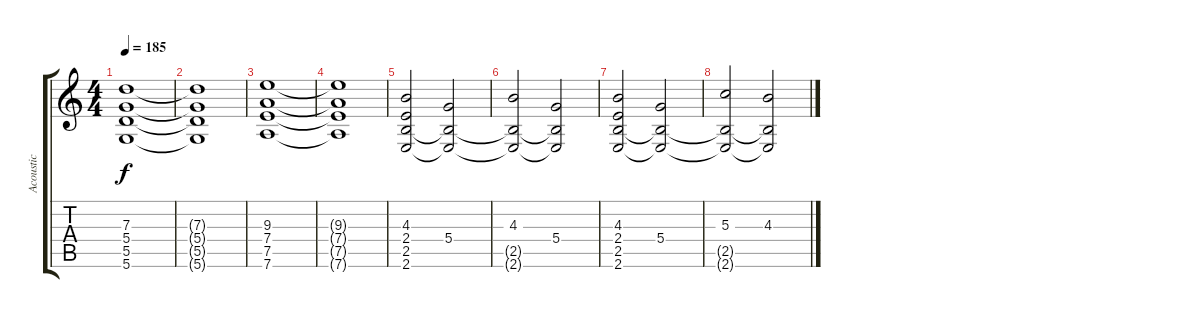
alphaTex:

\track ("Acoustic" "Acoustic") {instrument electricguitarclean}
\staff {score tabs}
\tuning (E4 B3 G3 D3 A2 D2) {hide}
\ts (4 4)
\tempo 185
\clef g2
\ks c
(7.3 5.4 5.5 5.6).1{dy f} |
(7.3{t} 5.4{t} 5.5{t} 5.6{t}).1 |
(9.3 7.4 7.5 7.6).1 |
(9.3{t} 7.4{t} 7.5{t} 7.6{t}).1 |
(4.3 2.4 2.5 2.6).2 (5.4 2.5{t} 2.6{t}).2 |
(4.3 2.5{t} 2.6{t}).2 (5.4 2.5{t} 2.6{t}).2 |
(4.3 2.4 2.5 2.6).2 (5.4 2.5{t} 2.6{t}).2 |
(5.3 2.5{t} 2.6{t}).2 (4.3 2.5{t} 2.6{t}).2
